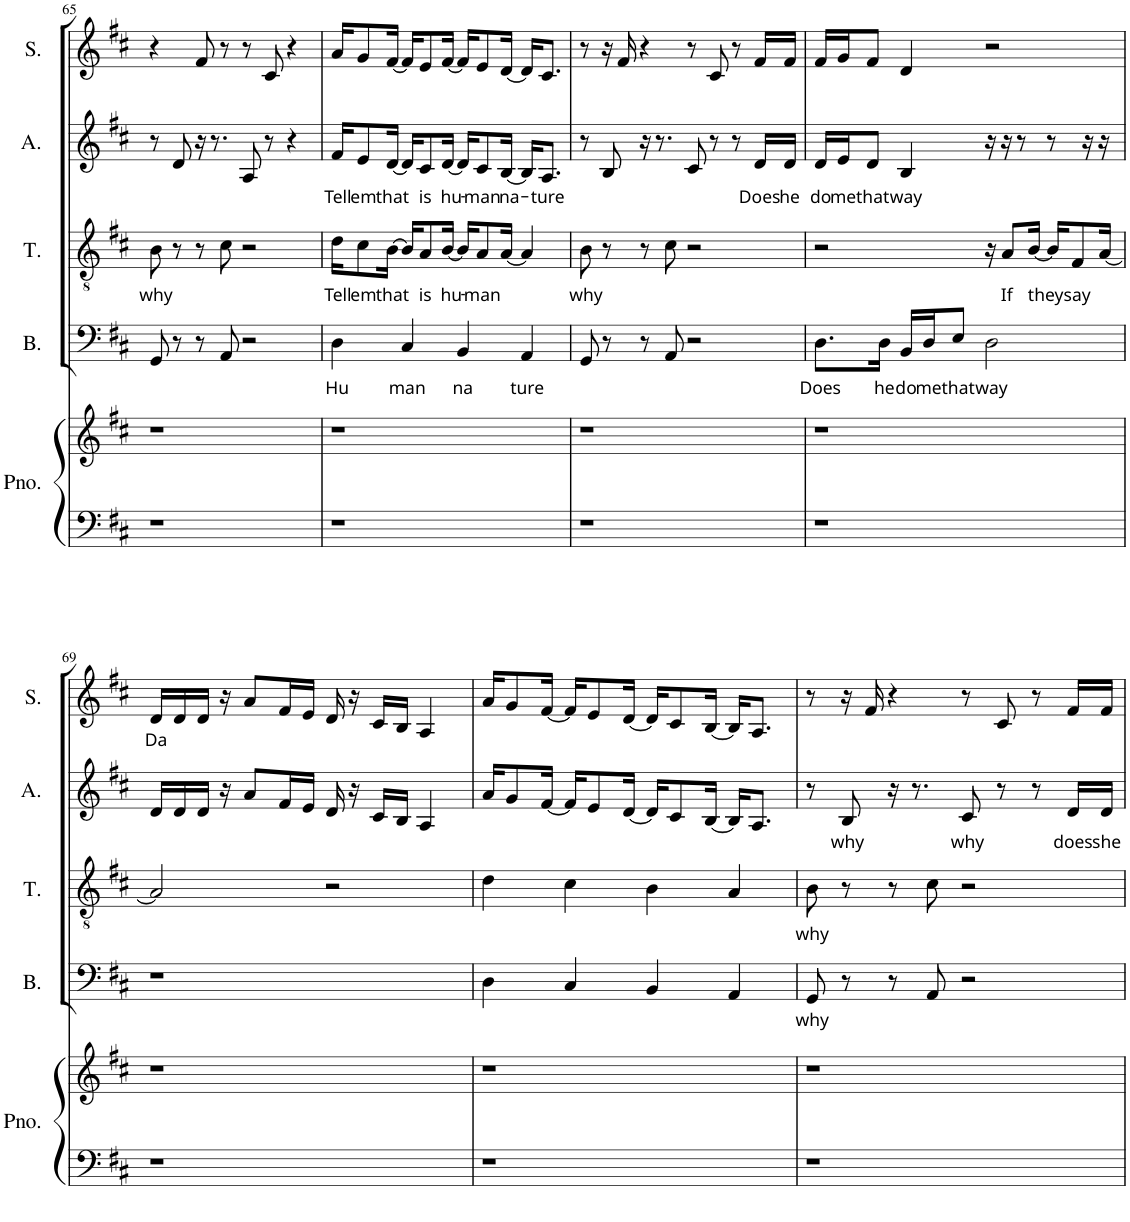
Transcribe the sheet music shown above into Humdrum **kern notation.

**kern	**kern	**kern	**text	**kern	**text	**kern	**text	**kern	**text
*part5	*part5	*part4	*part4	*part3	*part3	*part2	*part2	*part1	*part1
*staff6	*staff5	*staff4	*staff4	*staff3	*staff3	*staff2	*staff2	*staff1	*staff1
*I"Piano	*	*I"BASS	*	*I"TENOR	*	*I"ALTO	*	*I"SOPRANO	*
*I'Pno.	*	*I'B.	*	*I'T.	*	*I'A.	*	*I'S.	*
!!LO:PB:g=z
*clefF4	*clefG2	*clefF4	*	*clefGv2	*	*clefG2	*	*clefG2	*
*	*	*	*	*Trd7c12	*	*	*	*	*
*k[f#c#]	*k[f#c#]	*k[f#c#]	*	*k[f#c#]	*	*k[f#c#]	*	*k[f#c#]	*
*D:	*D:	*D:	*	*D:	*	*D:	*	*D:	*
*M4/4	*M4/4	*M4/4	*	*M4/4	*	*M4/4	*	*M4/4	*
=65	=65	=65	=65	=65	=65	=65	=65	=65	=65
!	!	!	!	!	!LO:LY:b	!	!	!	!
1r	1r	8GG/	.	8B\	why	8r	.	4r	.
.	.	8r	.	8r	.	8d/	.	.	.
.	.	8r	.	8r	.	16r	.	8f#/	.
.	.	.	.	.	.	8.r	.	.	.
.	.	8AA/	.	8c#\	.	.	.	8r	.
.	.	2r	.	2r	.	8A/	.	8r	.
.	.	.	.	.	.	8r	.	8c#/	.
.	.	.	.	.	.	4r	.	4r	.
=66	=66	=66	=66	=66	=66	=66	=66	=66	=66
!	!	!	!LO:LY:b	!	!LO:LY:b	!	!LO:LY:b	!	!
1r	1r	4D\	Hu	16d\KL	Tell	16f#/KL	Tell	16a/KL	.
!	!	!	!	!	!LO:LY:b	!	!LO:LY:b	!	!
.	.	.	.	8c#\	em	8e/	em	8g/	.
!	!	!	!	!	!LO:LY:b	!	!LO:LY:b	!	!
.	.	.	.	[16B\Jk	that	[16d/Jk	that	[16f#/Jk	.
!	!	!	!LO:LY:b	!	!	!	!	!	!
.	.	4C#/	man	16B/KL]	.	16d/KL]	.	16f#/KL]	.
!	!	!	!	!	!LO:LY:b	!	!LO:LY:b	!	!
.	.	.	.	8A/	is	8c#/	is	8e/	.
!	!	!	!	!	!LO:LY:b	!	!LO:LY:b	!	!
.	.	.	.	[16B/Jk	hu-	[16d/Jk	hu-	[16f#/Jk	.
!	!	!	!LO:LY:b	!	!	!	!	!	!
.	.	4BB/	na	16B/KL]	.	16d/KL]	.	16f#/KL]	.
!	!	!	!	!	!LO:LY:b	!	!LO:LY:b	!	!
.	.	.	.	8A/	-man	8c#/	-man	8e/	.
!	!	!	!	!	!	!	!LO:LY:b	!	!
.	.	.	.	[16A/Jk	.	[16B/Jk	na-	[16d/Jk	.
!	!	!	!LO:LY:b	!	!	!	!	!	!
.	.	4AA/	ture	4A/]	.	16B/KL]	.	16d/KL]	.
!	!	!	!	!	!	!	!LO:LY:b	!	!
.	.	.	.	.	.	8.A/J	-ture	8.c#/J	.
=67	=67	=67	=67	=67	=67	=67	=67	=67	=67
!	!	!	!	!	!LO:LY:b	!	!	!	!
1r	1r	8GG/	.	8B\	why	8r	.	8r	.
.	.	8r	.	8r	.	8B/	.	16r	.
.	.	.	.	.	.	.	.	16f#/	.
.	.	8r	.	8r	.	16r	.	4r	.
.	.	.	.	.	.	8.r	.	.	.
.	.	8AA/	.	8c#\	.	.	.	.	.
.	.	2r	.	2r	.	8c#/	.	8r	.
.	.	.	.	.	.	8r	.	8c#/	.
.	.	.	.	.	.	8r	.	8r	.
!	!	!	!	!	!	!	!LO:LY:b	!	!
.	.	.	.	.	.	16d/LL	Does	16f#/LL	.
!	!	!	!	!	!	!	!LO:LY:b	!	!
.	.	.	.	.	.	16d/JJ	he	16f#/JJ	.
=68	=68	=68	=68	=68	=68	=68	=68	=68	=68
!	!	!	!LO:LY:b	!	!	!	!LO:LY:b	!	!
1r	1r	8.D\L	Does	2r	.	16d/LL	do	16f#/LL	.
!	!	!	!	!	!	!	!LO:LY:b	!	!
.	.	.	.	.	.	16e/J	me	16g/J	.
!	!	!	!	!	!	!	!LO:LY:b	!	!
.	.	.	.	.	.	8d/J	that	8f#/J	.
!	!	!	!LO:LY:b	!	!	!	!	!	!
.	.	16D\Jk	he	.	.	.	.	.	.
!	!	!	!LO:LY:b	!	!	!	!LO:LY:b	!	!
.	.	16BB/LL	do	.	.	4B/	way	4d/	.
!	!	!	!LO:LY:b	!	!	!	!	!	!
.	.	16D/J	me	.	.	.	.	.	.
!	!	!	!LO:LY:b	!	!	!	!	!	!
.	.	8E/J	that	.	.	.	.	.	.
!	!	!	!LO:LY:b	!	!	!	!	!	!
.	.	2D\	way	16r	.	16r	.	2r	.
!	!	!	!	!	!LO:LY:b	!	!	!	!
.	.	.	.	8A/L	If	16r	.	.	.
.	.	.	.	.	.	8r	.	.	.
!	!	!	!	!	!LO:LY:b	!	!	!	!
.	.	.	.	[16B/Jk	they	.	.	.	.
.	.	.	.	16B/KL]	.	8r	.	.	.
!	!	!	!	!	!LO:LY:b	!	!	!	!
.	.	.	.	8F#/	say	.	.	.	.
.	.	.	.	.	.	16r	.	.	.
.	.	.	.	[16A/Jk	.	16r	.	.	.
!!LO:LB:g=z
=69	=69	=69	=69	=69	=69	=69	=69	=69	=69
!	!	!	!	!	!	!	!	!	!LO:LY:b
1r	1r	1r	.	2A/]	.	16d/LL	.	16d/LL	Da
.	.	.	.	.	.	16d/	.	16d/	.
.	.	.	.	.	.	16d/JJ	.	16d/JJ	.
.	.	.	.	.	.	16r	.	16r	.
.	.	.	.	.	.	8a/L	.	8a/L	.
.	.	.	.	.	.	16f#/L	.	16f#/L	.
.	.	.	.	.	.	16e/JJ	.	16e/JJ	.
.	.	.	.	2r	.	16d/	.	16d/	.
.	.	.	.	.	.	16r	.	16r	.
.	.	.	.	.	.	16c#/LL	.	16c#/LL	.
.	.	.	.	.	.	16B/JJ	.	16B/JJ	.
.	.	.	.	.	.	4A/	.	4A/	.
=70	=70	=70	=70	=70	=70	=70	=70	=70	=70
1r	1r	4D\	.	4d\	.	16a/KL	.	16a/KL	.
.	.	.	.	.	.	8g/	.	8g/	.
.	.	.	.	.	.	[16f#/Jk	.	[16f#/Jk	.
.	.	4C#/	.	4c#\	.	16f#/KL]	.	16f#/KL]	.
.	.	.	.	.	.	8e/	.	8e/	.
.	.	.	.	.	.	[16d/Jk	.	[16d/Jk	.
.	.	4BB/	.	4B\	.	16d/KL]	.	16d/KL]	.
.	.	.	.	.	.	8c#/	.	8c#/	.
.	.	.	.	.	.	[16B/Jk	.	[16B/Jk	.
.	.	4AA/	.	4A/	.	16B/KL]	.	16B/KL]	.
.	.	.	.	.	.	8.A/J	.	8.A/J	.
=71	=71	=71	=71	=71	=71	=71	=71	=71	=71
!	!	!	!LO:LY:b	!	!LO:LY:b	!	!	!	!
1r	1r	8GG/	why	8B\	why	8r	.	8r	.
!	!	!	!	!	!	!	!LO:LY:b	!	!
.	.	8r	.	8r	.	8B/	why	16r	.
.	.	.	.	.	.	.	.	16f#/	.
.	.	8r	.	8r	.	16r	.	4r	.
.	.	.	.	.	.	8.r	.	.	.
.	.	8AA/	.	8c#\	.	.	.	.	.
!	!	!	!	!	!	!	!LO:LY:b	!	!
.	.	2r	.	2r	.	8c#/	why	8r	.
.	.	.	.	.	.	8r	.	8c#/	.
.	.	.	.	.	.	8r	.	8r	.
!	!	!	!	!	!	!	!LO:LY:b	!	!
.	.	.	.	.	.	16d/LL	does	16f#/LL	.
!	!	!	!	!	!	!	!LO:LY:b	!	!
.	.	.	.	.	.	16d/JJ	she	16f#/JJ	.
=	=	=	=	=	=	=	=	=	=
*-	*-	*-	*-	*-	*-	*-	*-	*-	*-
